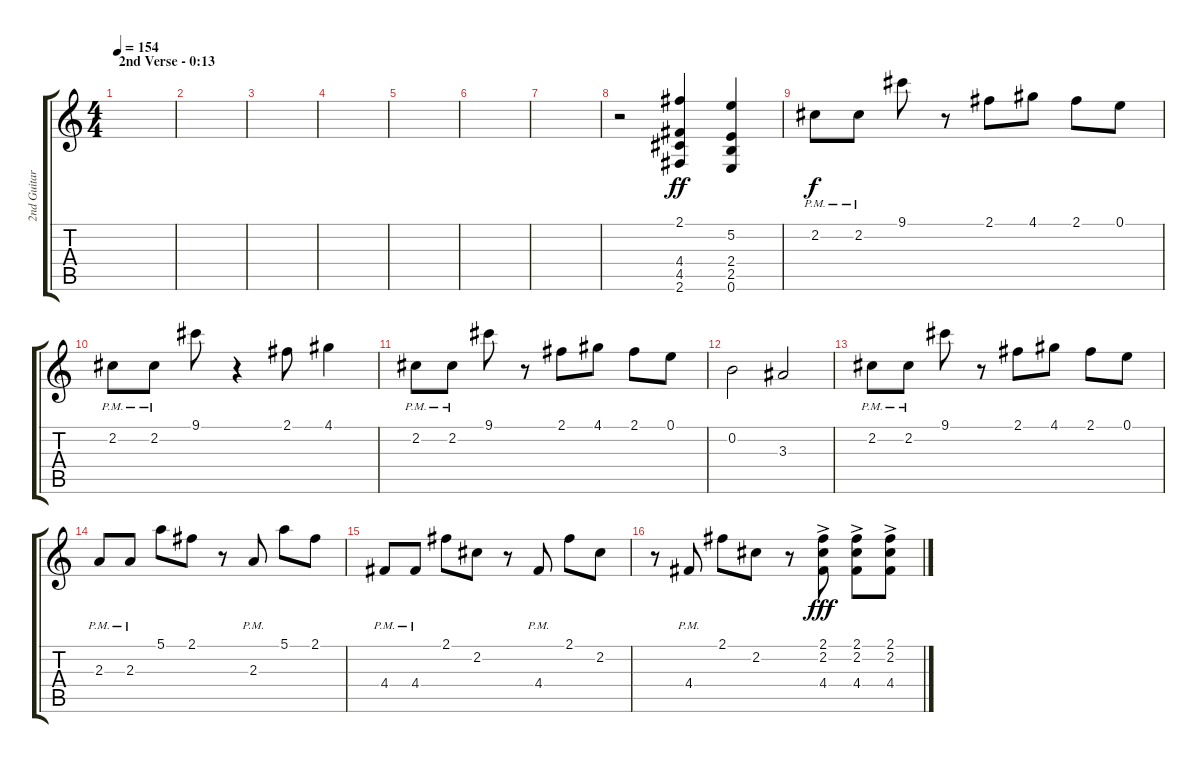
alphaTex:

\track ("2nd Guitar" "2nd Guitar") {instrument distortionguitar}
\staff {score tabs}
\tuning (E4 B3 G3 D3 A2 E2) {hide}
\ts (4 4)
\section ("" "2nd Verse - 0:13")
\tempo 154
\clef g2
\ks c
|
|
|
|
|
|
|
r.2 (2.1 4.4 4.5 2.6).4{dy ff} (5.2 2.4 2.5 0.6).4 |
2.2{pm}.8{dy f} 2.2{pm}.8 9.1.8 r.8 2.1.8 4.1.8 2.1.8 0.1.8 |
2.2{pm}.8 2.2{pm}.8 9.1.8 r.4 2.1.8 4.1.4 |
2.2{pm}.8 2.2{pm}.8 9.1.8 r.8 2.1.8 4.1.8 2.1.8 0.1.8 |
0.2.2 3.3.2 |
2.2{pm}.8 2.2{pm}.8 9.1.8 r.8 2.1.8 4.1.8 2.1.8 0.1.8 |
2.3{pm}.8 2.3{pm}.8 5.1.8 2.1.8 r.8 2.3{pm}.8 5.1.8 2.1.8 |
4.4{pm}.8 4.4{pm}.8 2.1.8 2.2.8 r.8 4.4{pm}.8 2.1.8 2.2.8 |
r.8 4.4{pm}.8 2.1.8 2.2.8 r.8 (2.1{ac} 2.2 4.4).8{dy fff} (2.1{ac} 2.2 4.4).8 (2.1{ac} 2.2 4.4).8
